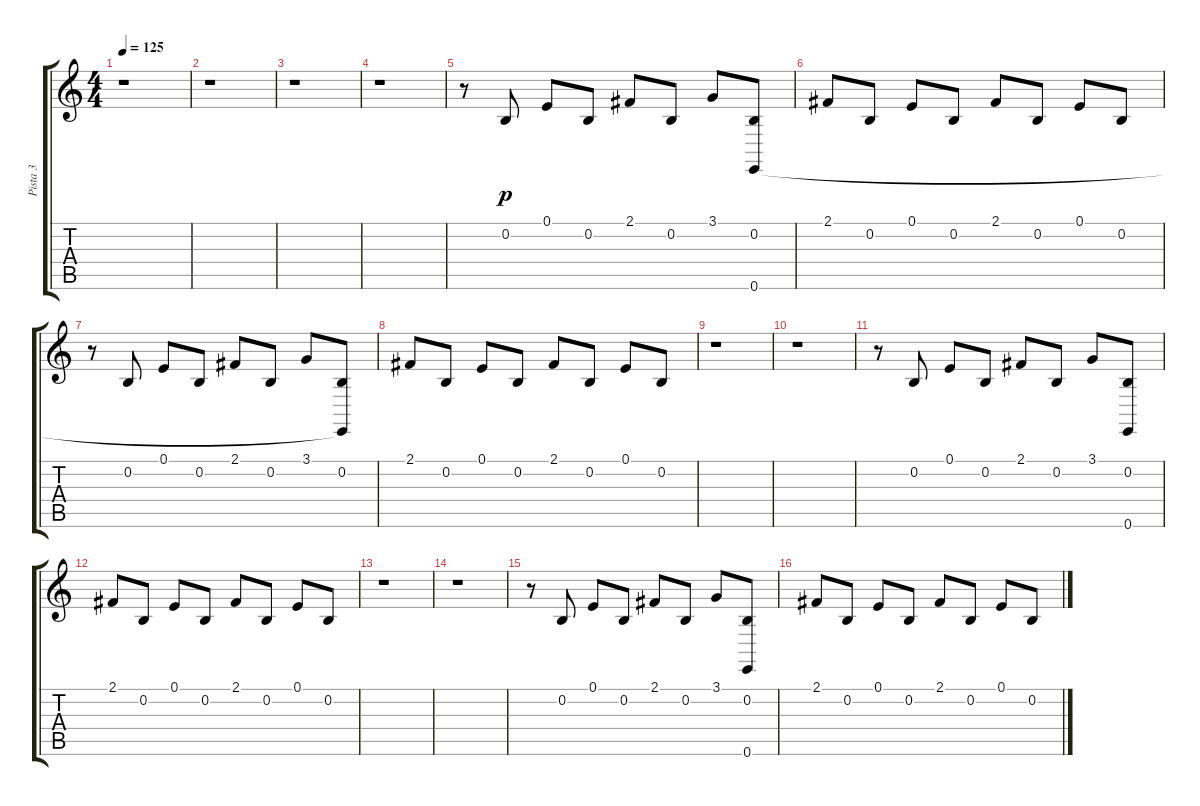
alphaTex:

\track ("Pista 3" "Pista 3") {instrument koto}
\staff {score tabs}
\tuning (E4 B3 G3 D3 A2 E2) {hide}
\ts (4 4)
\tempo 125
\clef g2
\ks c
r.1{dy mf} |
r.1 |
r.1 |
r.1 |
r.8 0.2.8{dy p balance 4} 0.1.8 0.2.8 2.1.8 0.2.8 3.1.8 (0.2 0.6).8 |
2.1.8 0.2.8 0.1.8 0.2.8 2.1.8 0.2.8 0.1.8 0.2.8 |
r.8 0.2.8 0.1.8 0.2.8 2.1.8 0.2.8 3.1.8 (0.2 0.6{t}).8 |
2.1.8 0.2.8 0.1.8 0.2.8 2.1.8 0.2.8 0.1.8 0.2.8 |
r.1 |
r.1 |
r.8 0.2.8 0.1.8 0.2.8 2.1.8 0.2.8 3.1.8 (0.2 0.6).8 |
2.1.8 0.2.8 0.1.8 0.2.8 2.1.8 0.2.8 0.1.8 0.2.8 |
r.1 |
r.1 |
r.8 0.2.8 0.1.8 0.2.8 2.1.8 0.2.8 3.1.8 (0.2 0.6).8 |
2.1.8 0.2.8 0.1.8 0.2.8 2.1.8 0.2.8 0.1.8 0.2.8
